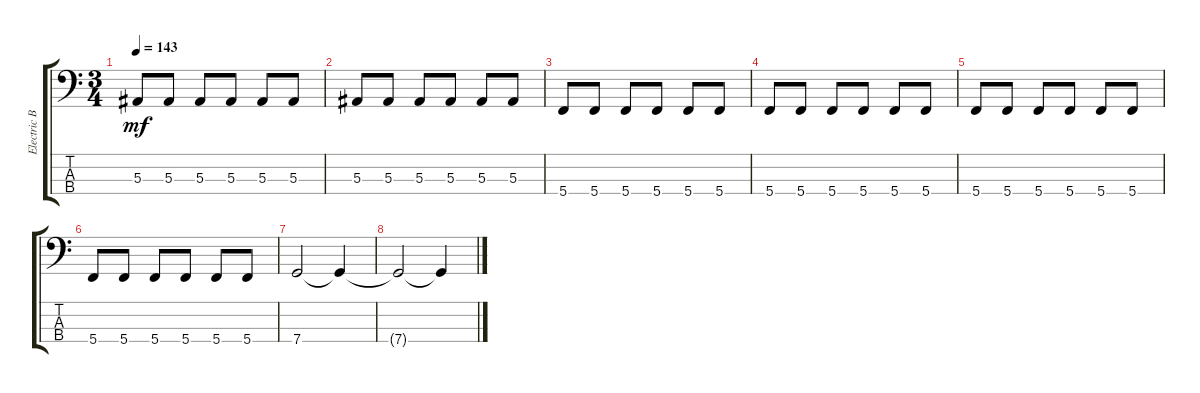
\track ("Electric Bass" "Electric B") {instrument electricbassfinger}
\staff {score tabs}
\tuning (Eb2 Bb1 F1 C1) {hide}
\ts (3 4)
\tempo 143
\clef f4
\ks c
5.3.8{dy mf} 5.3.8 5.3.8 5.3.8 5.3.8 5.3.8 |
5.3.8 5.3.8 5.3.8 5.3.8 5.3.8 5.3.8 |
5.4.8 5.4.8 5.4.8 5.4.8 5.4.8 5.4.8 |
5.4.8 5.4.8 5.4.8 5.4.8 5.4.8 5.4.8 |
5.4.8 5.4.8 5.4.8 5.4.8 5.4.8 5.4.8 |
5.4.8 5.4.8 5.4.8 5.4.8 5.4.8 5.4.8 |
7.4.2 7.4{t}.4 |
7.4{t}.2 7.4{t}.4
